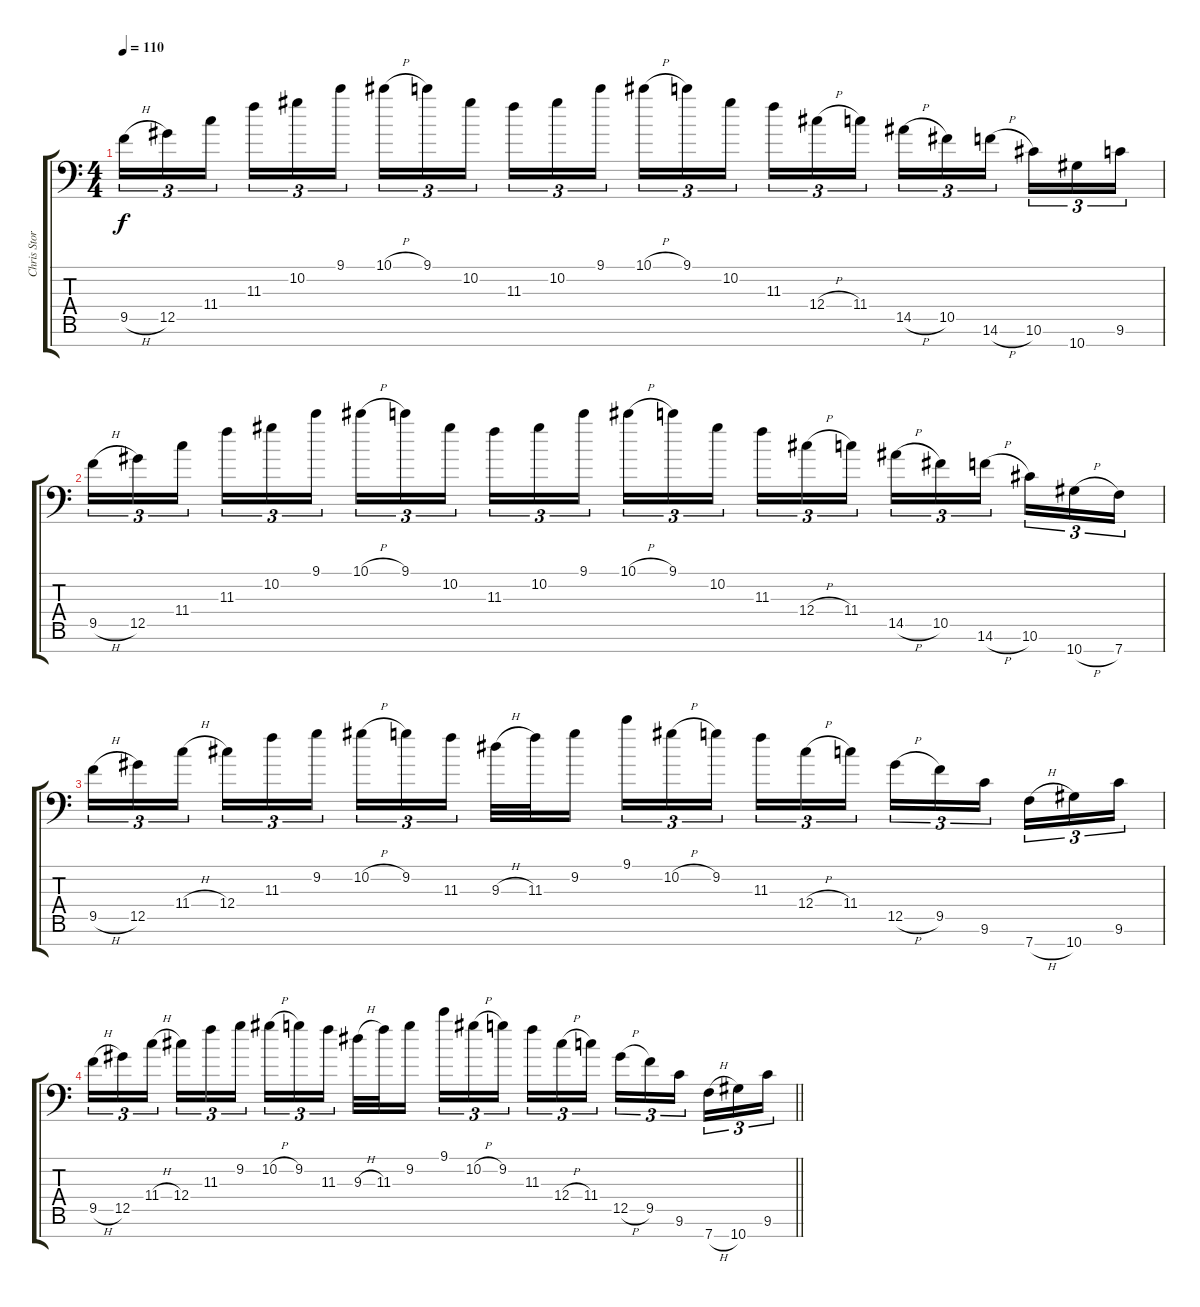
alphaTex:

\track ("Chris Storey (Sweeps)" "Chris Stor") {instrument distortionguitar}
\staff {score tabs}
\tuning (Eb4 Bb3 Gb3 Db3 Ab2 Eb2 Bb1) {hide}
\ts (4 4)
\tempo 110
\clef f4
\ks c
9.5{h}.16{tu (3 2) dy f} 12.5.16{tu (3 2)} 11.4.16{tu (3 2) beam splitsecondary} 11.3.16{tu (3 2)} 10.2.16{tu (3 2)} 9.1.16{tu (3 2)} 10.1{h}.16{tu (3 2)} 9.1.16{tu (3 2)} 10.2.16{tu (3 2) beam splitsecondary} 11.3.16{tu (3 2)} 10.2.16{tu (3 2)} 9.1.16{tu (3 2)} 10.1{h}.16{tu (3 2)} 9.1.16{tu (3 2)} 10.2.16{tu (3 2) beam splitsecondary} 11.3.16{tu (3 2)} 12.4{h}.16{tu (3 2)} 11.4.16{tu (3 2)} 14.5{h}.16{tu (3 2)} 10.5.16{tu (3 2)} 14.6{h}.16{tu (3 2) beam splitsecondary} 10.6.16{tu (3 2)} 10.7.16{tu (3 2)} 9.6.16{tu (3 2)} |
9.5{h}.16{tu (3 2)} 12.5.16{tu (3 2)} 11.4.16{tu (3 2) beam splitsecondary} 11.3.16{tu (3 2)} 10.2.16{tu (3 2)} 9.1.16{tu (3 2)} 10.1{h}.16{tu (3 2)} 9.1.16{tu (3 2)} 10.2.16{tu (3 2) beam splitsecondary} 11.3.16{tu (3 2)} 10.2.16{tu (3 2)} 9.1.16{tu (3 2)} 10.1{h}.16{tu (3 2)} 9.1.16{tu (3 2)} 10.2.16{tu (3 2) beam splitsecondary} 11.3.16{tu (3 2)} 12.4{h}.16{tu (3 2)} 11.4.16{tu (3 2)} 14.5{h}.16{tu (3 2)} 10.5.16{tu (3 2)} 14.6{h}.16{tu (3 2) beam splitsecondary} 10.6.16{tu (3 2)} 10.7{h}.16{tu (3 2)} 7.7.16{tu (3 2)} |
9.5{h}.16{tu (3 2)} 12.5.16{tu (3 2)} 11.4{h}.16{tu (3 2) beam splitsecondary} 12.4.16{tu (3 2)} 11.3.16{tu (3 2)} 9.2.16{tu (3 2)} 10.2{h}.16{tu (3 2)} 9.2.16{tu (3 2)} 11.3.16{tu (3 2) beam splitsecondary} 9.3{h}.32 11.3.32 9.2.16 9.1.16{tu (3 2)} 10.2{h}.16{tu (3 2)} 9.2.16{tu (3 2) beam splitsecondary} 11.3.16{tu (3 2)} 12.4{h}.16{tu (3 2)} 11.4.16{tu (3 2)} 12.5{h}.16{tu (3 2)} 9.5.16{tu (3 2)} 9.6.16{tu (3 2) beam splitsecondary} 7.7{h}.16{tu (3 2)} 10.7.16{tu (3 2)} 9.6.16{tu (3 2)} |
\barLineRight lightlight
9.5{h}.16{tu (3 2)} 12.5.16{tu (3 2)} 11.4{h}.16{tu (3 2) beam splitsecondary} 12.4.16{tu (3 2)} 11.3.16{tu (3 2)} 9.2.16{tu (3 2)} 10.2{h}.16{tu (3 2)} 9.2.16{tu (3 2)} 11.3.16{tu (3 2) beam splitsecondary} 9.3{h}.32 11.3.32 9.2.16 9.1.16{tu (3 2)} 10.2{h}.16{tu (3 2)} 9.2.16{tu (3 2) beam splitsecondary} 11.3.16{tu (3 2)} 12.4{h}.16{tu (3 2)} 11.4.16{tu (3 2)} 12.5{h}.16{tu (3 2)} 9.5.16{tu (3 2)} 9.6.16{tu (3 2) beam splitsecondary} 7.7{h}.16{tu (3 2)} 10.7.16{tu (3 2)} 9.6.16{tu (3 2)}
